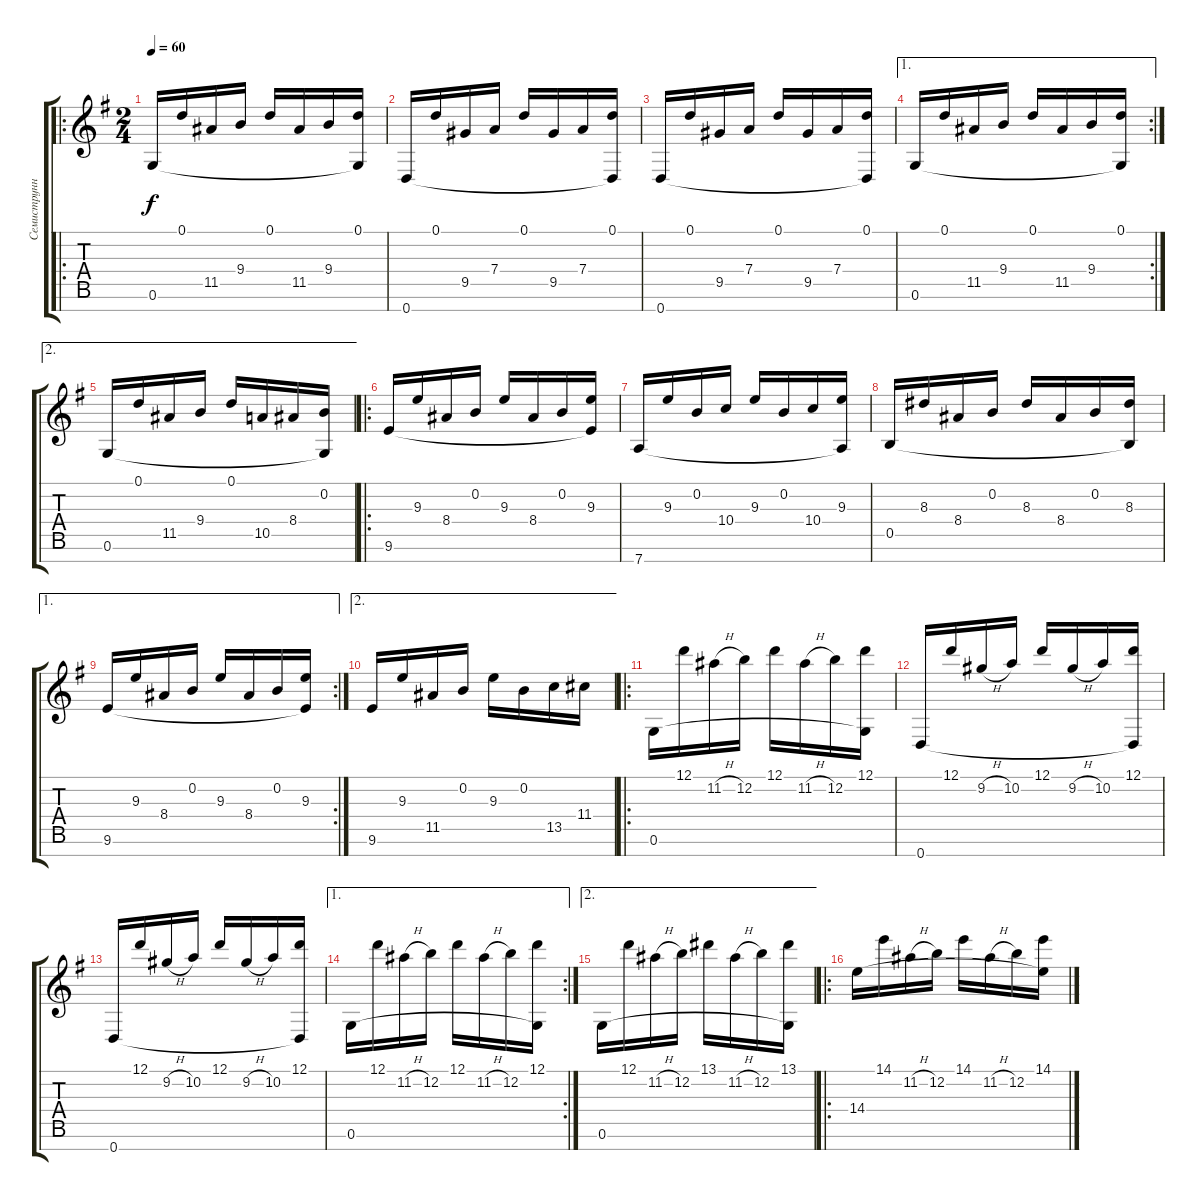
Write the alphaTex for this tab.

\track ("Семиструнная гитара" "Семиструнн") {instrument acousticguitarsteel}
\staff {score tabs}
\tuning (D4 B3 G3 D3 B2 G2 D2) {hide}
\ro
\ts (2 4)
\tempo 60
\clef g2
\ks g
0.6.16{dy f} 0.1.16 11.5.16 9.4.16 0.1.16 11.5.16 9.4.16 (0.1 0.6{t}).16 |
0.7.16 0.1.16 9.5.16 7.4.16 0.1.16 9.5.16 7.4.16 (0.1 0.7{t}).16 |
0.7.16 0.1.16 9.5.16 7.4.16 0.1.16 9.5.16 7.4.16 (0.1 0.7{t}).16 |
\ae 1
\rc 2
0.6.16 0.1.16 11.5.16 9.4.16 0.1.16 11.5.16 9.4.16 (0.1 0.6{t}).16 |
\ae 2
0.6.16 0.1.16 11.5.16 9.4.16 0.1.16 10.5.16 8.4.16 (0.2 0.6{t}).16 |
\ro
9.6.16 9.3.16 8.4.16 0.2.16 9.3.16 8.4.16 0.2.16 (9.3 9.6{t}).16 |
7.7.16 9.3.16 0.2.16 10.4.16 9.3.16 0.2.16 10.4.16 (9.3 7.7{t}).16 |
0.5.16 8.3.16 8.4.16 0.2.16 8.3.16 8.4.16 0.2.16 (8.3 0.5{t}).16 |
\ae 1
\rc 2
9.6.16 9.3.16 8.4.16 0.2.16 9.3.16 8.4.16 0.2.16 (9.3 9.6{t}).16 |
\ae 2
9.6.16 9.3.16 11.5.16 0.2.16 9.3.16 0.2.16 13.5.16 11.4.16 |
\ro
0.6.16 12.1.16 11.2{h}.16 12.2.16 12.1.16 11.2{h}.16 12.2.16 (12.1 0.6{t}).16 |
0.7.16 12.1.16 9.2{h}.16 10.2.16 12.1.16 9.2{h}.16 10.2.16 (12.1 0.7{t}).16 |
0.7.16 12.1.16 9.2{h}.16 10.2.16 12.1.16 9.2{h}.16 10.2.16 (12.1 0.7{t}).16 |
\ae 1
\rc 2
0.6.16 12.1.16 11.2{h}.16 12.2.16 12.1.16 11.2{h}.16 12.2.16 (12.1 0.6{t}).16 |
\ae 2
0.6.16 12.1.16 11.2{h}.16 12.2.16 13.1.16 11.2{h}.16 12.2.16 (13.1 0.6{t}).16 |
\ro
14.4.16 14.1.16 11.2{h}.16 12.2.16 14.1.16 11.2{h}.16 12.2.16 (14.1 14.4{t}).16
